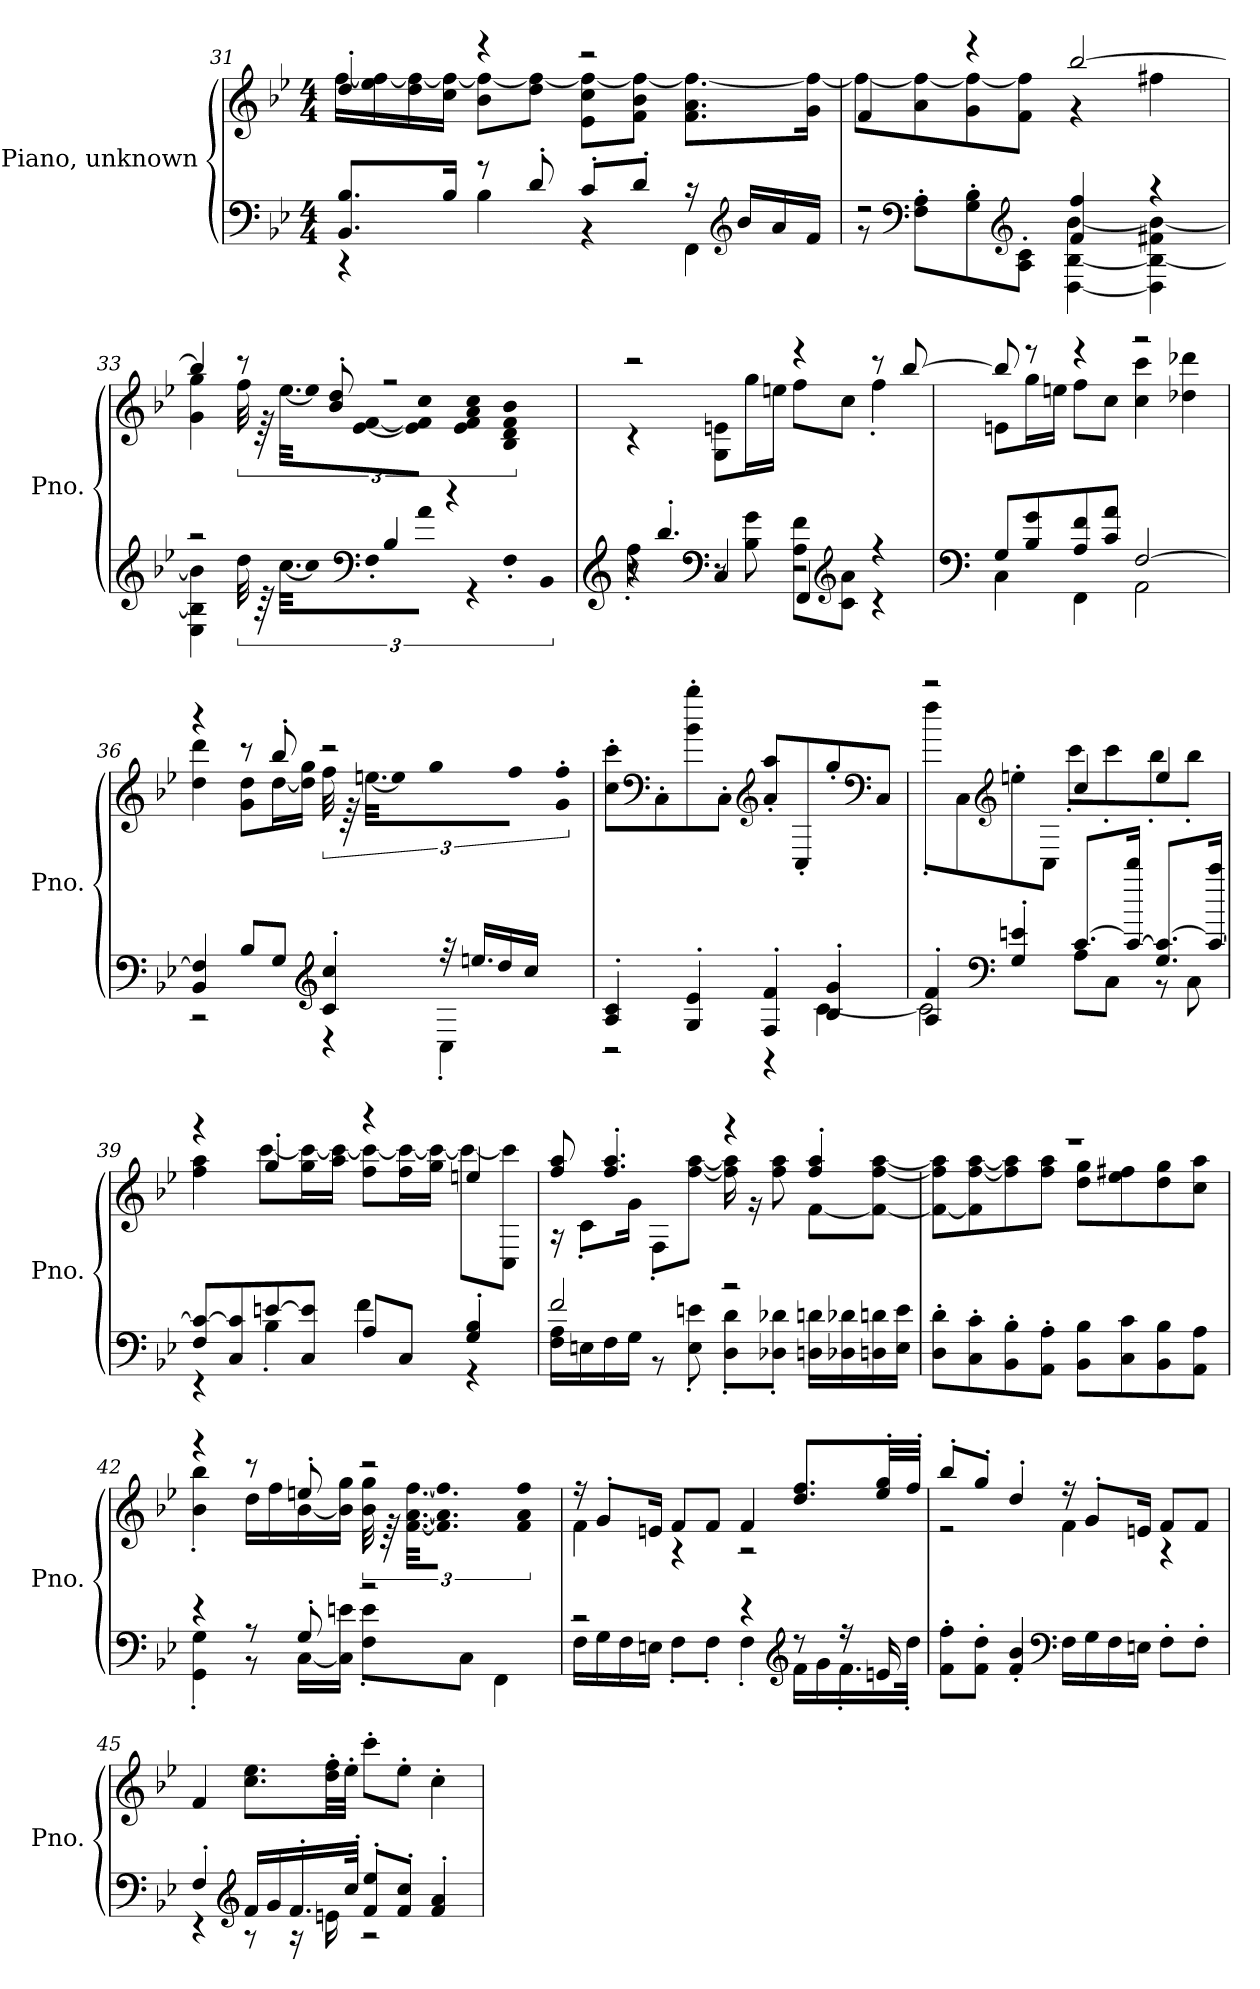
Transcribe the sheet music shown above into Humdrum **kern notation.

**kern	**kern
*part1	*part1
*staff2	*staff1
*I"Piano, unknown	*
*I'Pno.	*
*clefF4	*clefG2
*k[b-e-]	*k[b-e-]
*M4/4	*M4/4
=31	=31
*^	*^
8.BB-/ 8.B-/L	4r	4dd'/	[16ff\LL
.	.	.	16ee-\ 16ff\_
.	.	.	16dd\ 16ff\_
16B-/Jk	.	.	16cc\ 16ff\_JJ
8r	4B-\	4r	8b-\ 8ff\_L
8d'/	.	.	8dd\ 8ff\_J
8c'/L	4r	2r	8e-\ 8cc\ 8ff\_L
8d'/J	.	.	8f\ 8b-\ 8ff\_J
16r	4FF\	.	8.f\ 8.a\ 8.ff\_L
*clefG2	*	*	*
16b-/LL	.	.	.
16a/	.	.	.
16f/JJ	.	.	16g\ 16ff\_Jk
!!LO:LB:g=z	!!
=32	=32	=32	=32
2r	8r	4f/	8ff\L_
*clefF4	*	*	*
.	8F\' 8A\'L	.	8a\ 8ff\_
.	8G\' 8B-\'	4r	8g\ 8ff\_
*clefG2	*	*	*
.	8A\' 8c\'J	.	8f\ 8ff\]J
4f/ 4ff/	[4D\ [4B-\ [4b-\	[2bb-/	4r
4r	4D\] 4B-\_ 4f#X\ 4b-\_	.	4ff#X\
=33	=33	=33	=33
2r	4E-\ 4B-\] 4b-\]	4bb-/]	4g\ 4gg\
.	48dd\	8r	48ff\
.	96r	.	96r
.	[48.cc\KLL	.	[48.ee-\KLL
.	16cc\]	.	16ee-\]
*clefF4	*	*	*
.	16F'\	8b-/' 8dd/'	[16e-\ [16f\
.	16a\JJ	.	16e-\] 16f\] 16cc\JJ
4B-/	8r	2r	4e-\ 4f\ 4a\ 4cc\
.	8F'\	.	.
4r	4BB-\	.	4B-\ 4d\ 4f\ 4b-\
*v	*v	*	*
=34	=34	=34
*clefG2	*	*
*^	*	*
*	*^	*	*
8r	4ff'\	4r	2r	4r
4.bb-'/	.	.	.	.
*clefF4	*	*	*	*
.	8r	4C/	.	8G\ 8en\L
.	8B-\ 8g\	.	.	16gg\L
.	.	.	.	16een\JJ
2r	8A\ 8f\L	4FF/	4r	8ff\L
*clefG2	*	*	*	*
.	8c\ 8a\J	.	.	8cc\J
.	4r	4r	8r	4ff'\
.	.	.	[8bb-/	.
*v	*v	*v	*	*
!!LO:LB:g=z	!!
=35	=35	=35
*clefF4	*	*
*^	*	*
8G/L	4C\	8bb-/]	8en\L
8B-/ 8g/	.	8r	16gg\L
.	.	.	16een\JJ
8A/ 8f/	4FF\	4r	8ff\L
8c/ 8a/J	.	.	8cc\J
[2F/	2AA\	2r	4cc\ 4ccc\
.	.	.	4dd-X\ 4ddd-X\
=36	=36	=36	=36
4BB-/ 4F/]	2r	4r	4dd\ 4ddd\
8B-/L	.	8r	8g\ 8dd\L
8G/J	.	8bb-'/	[16dd\L
.	.	.	16dd\] 16gg\JJ
*clefG2	*	*	*
4c/' 4cc/'	4r	2r	48ff\
.	.	.	96r
.	.	.	[48.een\KLL
.	.	.	16ee\]
.	.	.	16gg\
.	.	.	16ff\JJ
32r	4C'\	.	4g\' 4ff\'
16.een/LL	.	.	.
16dd/	.	.	.
16cc/JJ	.	.	.
*	*	*v	*v
=37	=37	=37
4A/' 4c/'	2r	8cc\' 8ccc\'L
*	*	*clefF4
.	.	8C'\
4G/' 4e-/'	.	8b-\' 8bb-\'
.	.	8C'\J
*	*	*clefG2
4F/' 4f/'	4r	8a/' 8aa/'L
.	.	8C'/
4B-/' 4g/'	[4c\	8gg'/
*	*	*clefF4
.	.	8C/J
!!LO:LB:g=z
=38	=38	=38
*	*	*^
4A/' 4f/'	2c\]	2r	8ff'\L
.	.	.	8C\
*clefF4	*	*clefG2	*
4G/' 4en/'	.	.	8een'\
.	.	.	8C\J
[8.c/L	8A\L	4cc/	8ccc'\L
.	8C\J	.	8ccc'\
16c/_ 16ddd/Jk	.	.	.
8.G/ 8.c/_L	8r	4ee/	8bb-'\
.	8C\	.	8bb-'\J
16c/_ 16ccc/Jk	.	.	.
=39	=39	=39	=39
8F/ 8c/_L	4r	4r	4ff\ 4aa\
8C/ 8c/]	.	.	.
[8en/	4B-'\	4gg'/	[8ccc\L
8C/ 8e/]J	.	.	16gg\ 16ccc\_L
.	.	.	16aa\ 16ccc\_JJ
8A/L	4f\	4r	8ff\ 8ccc\_L
8C/J	.	.	16ff\ 16ccc\_L
.	.	.	16gg\ 16ccc\_JJ
4G/' 4B-/'	4r	4een/	8ccc\L_
.	.	.	8C\ 8ccc\]J
!!LO:LB:g=z	!!
=40	=40	=40	=40
2f/	16F\ 16A\LL	8ff/ 8aa/	16r
.	16En\	.	8c'\L
.	16F\	4.ff/' 4.aa/'	.
.	16G\JJ	.	16g\Jk
.	8r	.	8F'\L
.	8E\' 8en\'	.	[8ff\ [8aa\J
2r	8D\' 8d\'L	4r	16ff\] 16aa\]
.	.	.	16r
.	8D-X\' 8d-X\'J	.	8ff\ 8aa\
.	16Dn\ 16dn\LL	4ff/' 4aa/'	[8f\L
.	16D-X\ 16d-X\	.	.
.	16Dn\ 16dn\	.	8f\_ [8ff\ [8aa\J
.	16E\ 16e\JJ	.	.
*v	*v	*	*
=41	=41	=41
8D\' 8d\'L	1r	8f\_ 8ff\] 8aa\]L
8C\' 8c\'	.	8f\] [8ff\ [8aa\
8BB-\' 8B-\'	.	8ff\] 8aa\]
8AA\' 8A\'J	.	8ff\ 8aa\J
8BB-\ 8B-\L	.	8dd\ 8gg\L
8C\ 8c\	.	8ee-\ 8ff#X\
8BB-\ 8B-\	.	8dd\ 8gg\
8AA\ 8A\J	.	8cc\ 8aa\J
=42	=42	=42
*^	*	*
4r	4GG\' 4G\'	4r	4b-\' 4bb-\'
8r	8r	8r	16dd\LL
.	.	.	16ff\
8G'/	[16C\LL	8een'/	[16b-\
.	16C\] 16en\JJ	.	16b-\] 16gg\JJ
2r	8F\' 8e\'L	2r	48b-\ 48gg\
.	.	.	96r
.	.	.	[48.f\ [48.a\ [48.ff\KKL
.	.	.	8.f\] 8.a\] 8.ff\]J
.	8C\J	.	.
.	4FF\	.	4f\ 4a\ 4ff\
!!LO:LB:g=z	!!
=43	=43	=43	=43
2r	16F\LL	16r	4f\
.	16G\	8g'/L	.
.	16F\	.	.
.	16En\JJ	16en/Jk	.
.	8F'\L	8f/L	4r
.	8F'\J	8f/J	.
4r	4F'\	4f/	2r
*clefG2	*	*	*
8r	16f\LL	8.dd/ 8.ff/L	.
.	16g\	.	.
16r	16.f'\	.	.
16en/	.	32ee-/' 32gg/'LL	.
.	32dd'\JJk	32ff'/JJJ	.
*v	*v	*	*
=44	=44	=44
8f\' 8ff\'L	8bb-'/L	2r
8f\' 8dd\'J	8gg'/J	.
4f/' 4b-/'	4dd'/	.
*clefF4	*	*
16F\LL	16r	4f\
16G\	8g'/L	.
16F\	.	.
16En\JJ	16en/Jk	.
8F'\L	8f/L	4r
8F'\J	8f/J	.
*	*v	*v
=45	=45
*^	*
4F'/	4r	4f/
*clefG2	*	*
16f/LL	8r	8.cc\ 8.ee-\L
16g/	.	.
16.f'/	16r	.
.	16en\	32dd\' 32ff\'LL
32cc'/JJk	.	32ee-'\JJJ
8f/' 8ee-/'L	2r	8ccc'\L
8f/' 8cc/'J	.	8ee-'\J
4f/' 4a/'	.	4cc'\
*v	*v	*
=	=
*-	*-
